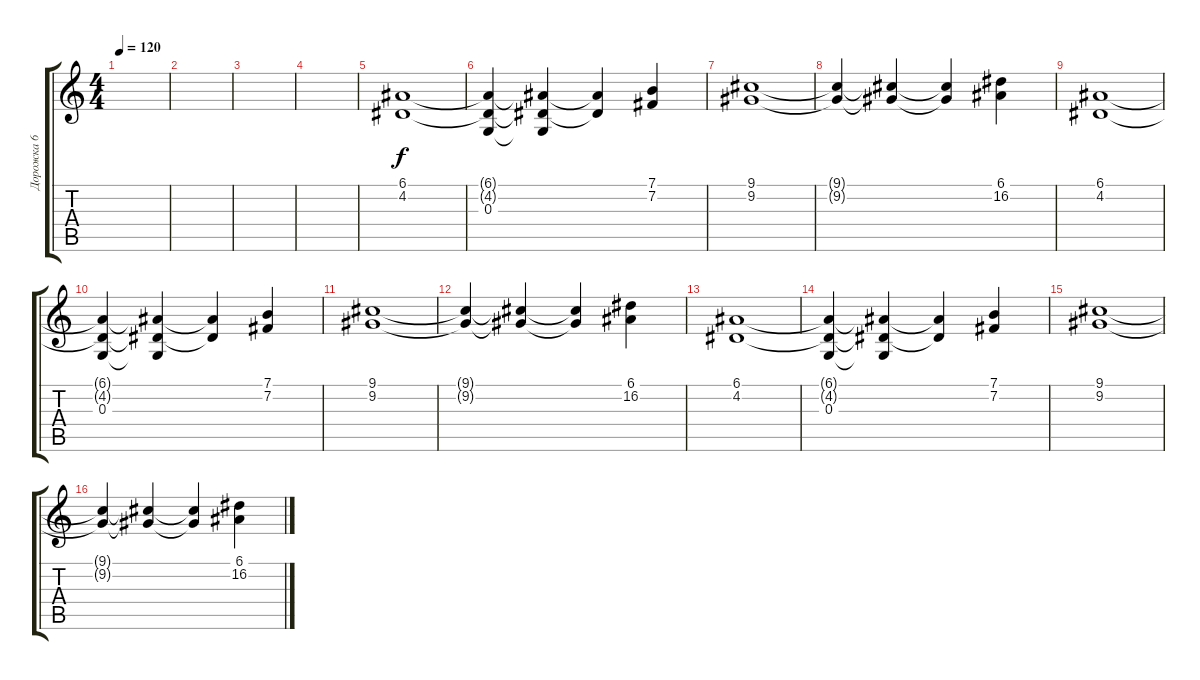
\track ("Дорожка 6" "Дорожка 6") {instrument lead2sawtooth}
\staff {score tabs}
\tuning (E4 B3 G3 D3 A2 E2) {hide}
\ts (4 4)
\tempo 120
\clef g2
\ks c
|
|
|
|
(6.1 4.2).1 |
(6.1{t} 4.2{t} 0.3).4 (6.1{t} 4.2{t} 0.3{t}).4 (6.1{t} 4.2{t}).4 (7.1 7.2).4 |
(9.1 9.2).1 |
(9.1{t} 9.2{t}).4 (9.1{t} 9.2{t}).4 (9.1{t} 9.2{t}).4 (6.1 16.2).4 |
(6.1 4.2).1 |
(6.1{t} 4.2{t} 0.3).4 (6.1{t} 4.2{t} 0.3{t}).4 (6.1{t} 4.2{t}).4 (7.1 7.2).4 |
(9.1 9.2).1 |
(9.1{t} 9.2{t}).4 (9.1{t} 9.2{t}).4 (9.1{t} 9.2{t}).4 (6.1 16.2).4 |
(6.1 4.2).1 |
(6.1{t} 4.2{t} 0.3).4 (6.1{t} 4.2{t} 0.3{t}).4 (6.1{t} 4.2{t}).4 (7.1 7.2).4 |
(9.1 9.2).1 |
(9.1{t} 9.2{t}).4 (9.1{t} 9.2{t}).4 (9.1{t} 9.2{t}).4 (6.1 16.2).4
